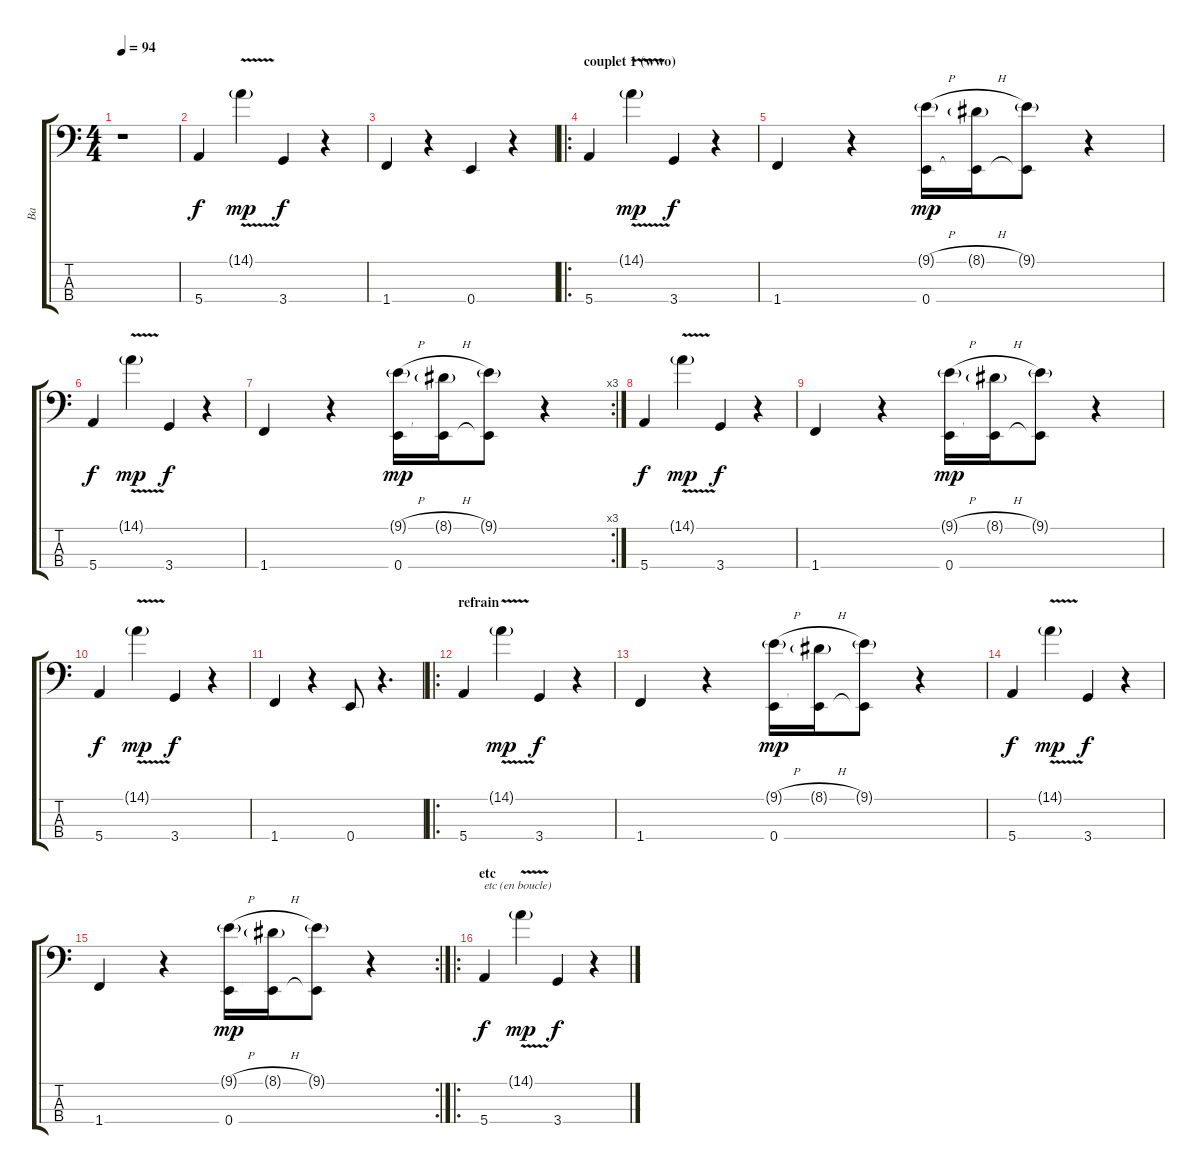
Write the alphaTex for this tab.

\track ("Ba" "Ba") {instrument electricbassfinger}
\staff {score tabs}
\tuning (G2 D2 A1 E1) {hide}
\ts (4 4)
\tempo 94
\clef f4
\ks c
r.1{dy f volume 11 instrument electricbassfinger} |
5.4.4 14.1{v g}.4{dy mp} 3.4.4{dy f} r.4 |
1.4.4 r.4 0.4.4 r.4 |
\ro
\section ("" "couplet 1 (wwo)")
5.4.4{volume 16} 14.1{v g}.4{dy mp} 3.4.4{dy f} r.4 |
1.4.4 r.4 (9.1{h g} 0.4).16{dy mp} (8.1{h g} 0.4{t}).16 (9.1{g} 0.4{t}).8 r.4 |
5.4.4{dy f} 14.1{v g}.4{dy mp} 3.4.4{dy f} r.4 |
\rc 3
1.4.4 r.4 (9.1{h g} 0.4).16{dy mp} (8.1{h g} 0.4{t}).16 (9.1{g} 0.4{t}).8 r.4 |
5.4.4{dy f} 14.1{v g}.4{dy mp} 3.4.4{dy f} r.4 |
1.4.4 r.4 (9.1{h g} 0.4).16{dy mp} (8.1{h g} 0.4{t}).16 (9.1{g} 0.4{t}).8 r.4 |
5.4.4{dy f} 14.1{v g}.4{dy mp} 3.4.4{dy f} r.4 |
1.4.4 r.4 0.4.8 r.4{d} |
\ro
\section ("" "refrain")
5.4.4 14.1{v g}.4{dy mp} 3.4.4{dy f} r.4 |
1.4.4 r.4 (9.1{h g} 0.4).16{dy mp} (8.1{h g} 0.4{t}).16 (9.1{g} 0.4{t}).8 r.4 |
5.4.4{dy f} 14.1{v g}.4{dy mp} 3.4.4{dy f} r.4 |
\rc 2
1.4.4 r.4 (9.1{h g} 0.4).16{dy mp} (8.1{h g} 0.4{t}).16 (9.1{g} 0.4{t}).8 r.4 |
\ro
\section ("" "etc")
5.4.4{txt "etc (en boucle)" dy f} 14.1{v g}.4{dy mp} 3.4.4{dy f} r.4
